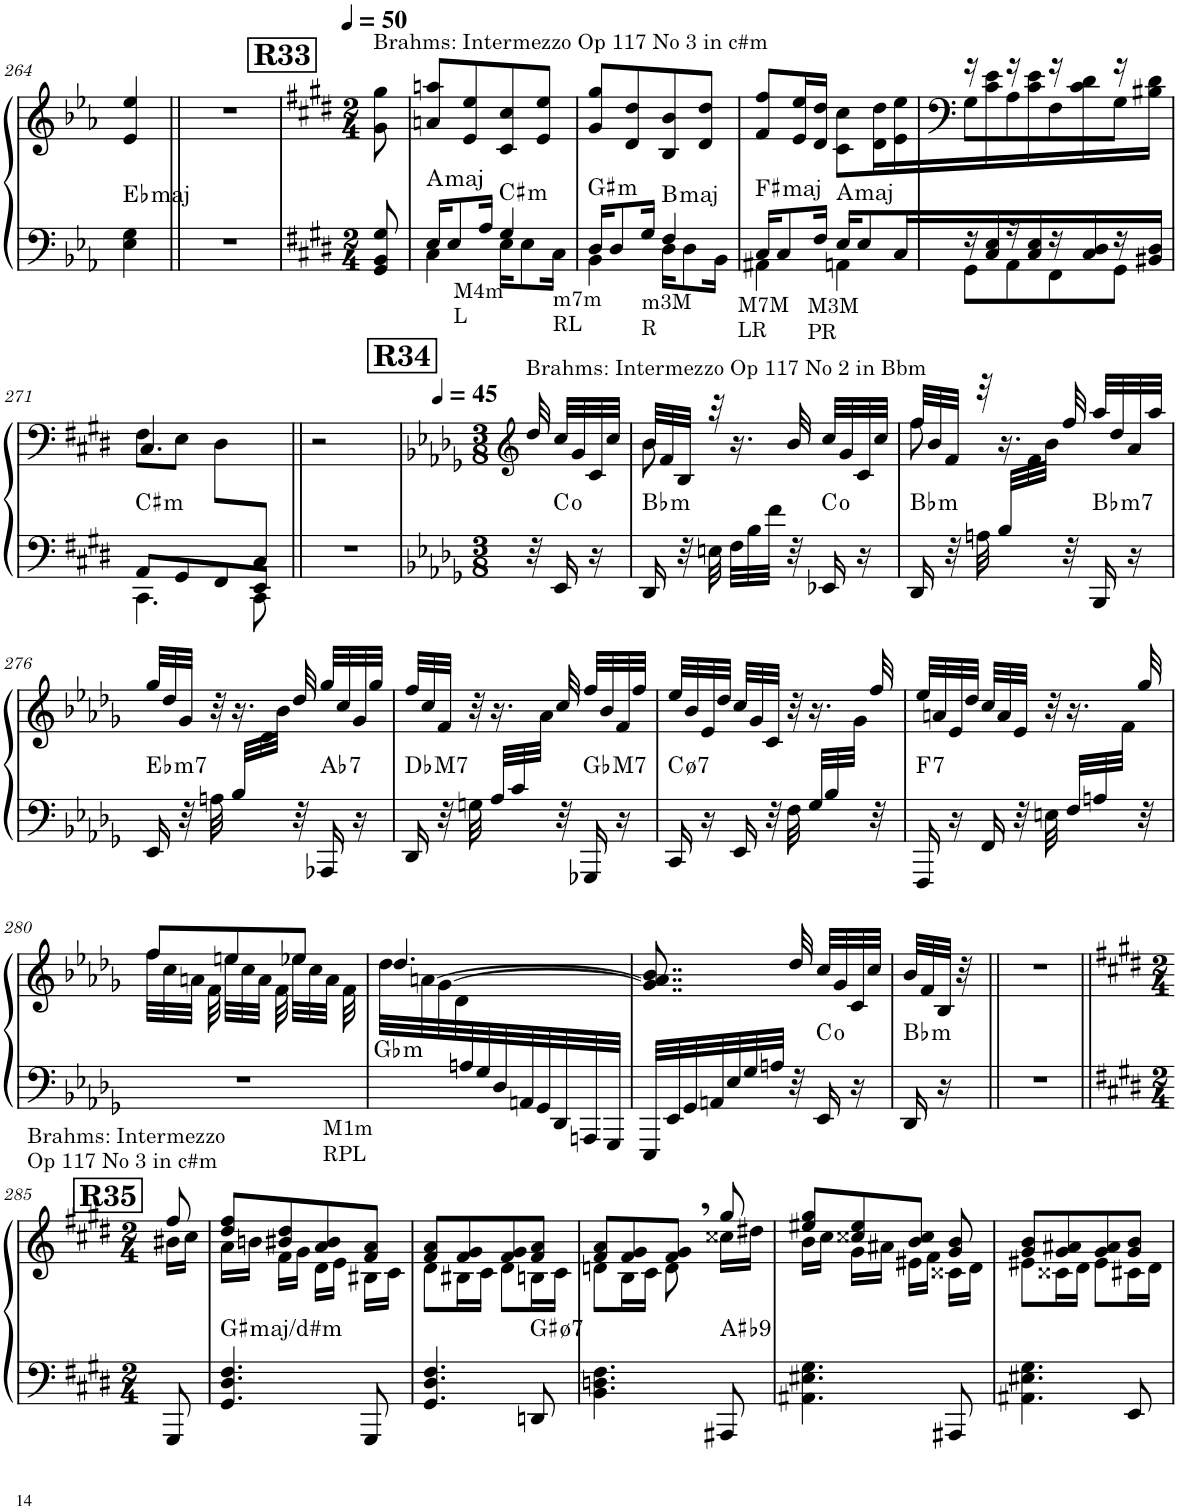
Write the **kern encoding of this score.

**kern	**kern	**harte
*part1	*part1	*part1
*staff2	*staff1	*
*I"Piano	*	*
*I'Pno.	*	*
!!LO:PB:g=z
*clefG2	*clefG2	*
*k[b-e-a-]	*k[b-e-a-]	*
*M6/8	*M6/8	*
=264	=264	=264
!	!	!LO:H:kt=maj
4E-\ 4G\	4e-/ 4ee-/	Eb:maj
=265||	=265||	=265||
2.r	2.r	.
=266	=266	=266
!!LO:REH:place=s1:a:B:cj:fs=14:t=R33
*k[f#c#g#d#]	*k[f#c#g#d#]	*
*M2/4	*M2/4	*
*	*MM50	*
!	!LO:TX:a:t=Brahms&colon; Intermezzo Op 117 No 3 in c#m	!
8GG#/ 8BB/ 8G#/	8g#\ 8gg#\	.
=267	=267	=267
*^	*	*
!	!	!	!LO:H:kt=maj
16E/KL	4C#\	8an/ 8aan/L	A:maj
8E/	.	.	.
.	.	8e/ 8ee/	.
16A/Jk	.	.	.
!LO:TX:b:t=M4m	!	!	!
!LO:TX:b:t=L	!	!	!
!	!	!	!LO:H:kt=m
4G#/	16E\KL	8c#/ 8cc#/	C#:min
.	8E\	.	.
.	.	8e/ 8ee/J	.
.	16C#\Jk	.	.
=268	=268	=268	=268
!LO:TX:b:t=m7m	!	!	!
!LO:TX:b:t=RL	!	!	!
!	!	!	!LO:H:kt=m
16D#/KL	4BB\	8g#/ 8gg#/L	G#:min
8D#/	.	.	.
.	.	8d#/ 8dd#/	.
16G#/Jk	.	.	.
!LO:TX:b:t=m3M	!	!	!
!LO:TX:b:t=R	!	!	!
!	!	!	!LO:H:kt=maj
4F#/	16D#\KL	8B/ 8b/	B:maj
.	8D#\	.	.
.	.	8d#/ 8dd#/J	.
.	16BB\Jk	.	.
=269	=269	=269	=269
!LO:TX:b:t=M7M	!	!	!
!LO:TX:b:t=LR	!	!	!
!	!	!	!LO:H:kt=maj
16C#/KL	4AA#X\	8f#/ 8ff#/L	F#:maj
8C#/	.	.	.
.	.	16e/ 16ee/L	.
16F#/Jk	.	16d#/ 16dd#/JJ	.
!LO:TX:b:t=M3M	!	!	!
!LO:TX:b:t=PR	!	!	!
!	!	!	!LO:H:kt=maj
16E/KL	4AAn\	8c#\ 8cc#\L	A:maj
8E/	.	.	.
.	.	16d#\ 16dd#\L	.
16C#/L	.	16e\ 16ee\	.
=270	=270	=270	=270
*	*	*^	*
16r	8GG#\L	16r	8G#\L	.
16C#/ 16E/	.	16c#\ 16e\	.	.
16r	8AA\	16r	8A\	.
16C#/ 16E/	.	16c#\ 16e\	.	.
16r	8FF#\	16r	8F#\	.
16C#/ 16D#/	.	16c#\ 16d#\	.	.
16r	8GG#\J	16r	8G#\J	.
16BB#X/ 16D#/JJ	.	16B#X\ 16d#\JJ	.	.
!!LO:LB:g=z	!!
=271	=271	=271	=271	=271
*	*^	*	*	*
!	!	!	!	!	!LO:H:kt=m
4.ryy	8AA/L	4.CC#\	4.C#/	8F#\L	C#:min
.	8GG#/	.	.	8E\J	.
.	8FF#/	.	.	8D#\L	.
8C#/J	8EE/J	8CC#\	8ryy	8ryy	.
*v	*v	*v	*	*	*
*	*v	*v	*
=272||	=272||	=272||
2r	2r	.
=273	=273	=273
!!LO:REH:place=s1:a:B:cj:fs=14:t=R34
*	*clefG2	*
*k[b-e-a-d-g-]	*k[b-e-a-d-g-]	*
*M3/8	*M3/8	*
*	*MM45	*
!	!LO:TX:a:t=Brahms&colon; Intermezzo Op 117 No 2 in Bbm	!
32r	32dd-/	.
16EE-/	32cc/LLL	C:dim
.	32g-/	.
16r	32c/	.
.	32cc/JJJ	.
=274	=274	=274
*	*^	*
!	!	!	!LO:H:kt=m
16DD-/	32b-/LLL	8b-\	Bb:min
.	32f/	.	.
32r	32B-/JJJ	.	.
32En\	32r	.	.
32F\LLL	16.r	8ryy	.
32B-\	.	.	.
32f\JJJ	.	.	.
32r	32b-/	.	.
16EE-X/	32cc/LLL	8ryy	C:dim
.	32g-/	.	.
16r	32c/	.	.
.	32cc/JJJ	.	.
=275	=275	=275	=275
*	*	*^	*
!	!	!	!	!LO:H:kt=m
16DD-/	32ff/LLL	8ff\	32ryy	Bb:min
*	*	*v	*v	*
.	32b-/	.	.
32r	32f/JJJ	.	.
32An\	32r	.	.
32B-/LLL	16.r	8ryy	.
*	*	*^	*
16ryy	.	.	32f\	.
.	.	.	32b-\JJJ	.
32r	32ff/	.	8ryy	.
!	!	!	!	!LO:H:kt=m7
16BBB-/	32aa-/LLL	8ryy	.	Bb:min7
.	32dd-/	.	.	.
16r	32a-/	.	.	.
.	32aa-/JJJ	.	32ryy	.
!!LO:LB:g=z
=276	=276	=276	=276	=276
!	!	!	!	!LO:H:kt=m7
*	*	*v	*v	*
16EE-/	32gg-/LLL	32ryy	Eb:min7
*	*v	*v	*
.	32dd-/	.
32r	32g-/JJJ	.
32An\	32r	.
32B-/LLL	16.r	.
*	*^	*
16ryy	.	32d-\	.
.	.	32b-\JJJ	.
32r	32dd-/	8ryy	.
!	!	!	!LO:H:kt=7
16AAA-X/	32gg-/LLL	.	Ab:7
.	32cc/	.	.
16r	32g-/	.	.
.	32gg-/JJJ	32ryy	.
=277	=277	=277	=277
!	!	!	!LO:H:kt=M7
16DD-/	32ff/LLL	8.ryy	Db:maj7
.	32cc/	.	.
32r	32f/JJJ	.	.
32Gn\	32r	.	.
32A-/LLL	16.r	.	.
32c/	.	.	.
32ryy	.	32a-\JJJ	.
32r	32cc/	8ryy	.
!	!	!	!LO:H:kt=M7
16GGG-X/	32ff/LLL	.	Gb:maj7
.	32b-/	.	.
16r	32f/	.	.
.	32ff/JJJ	32ryy	.
=278	=278	=278	=278
!	!	!	!LO:H:kt=7
16CC/	32ee-/LLL	16ryy	C:hdim7
.	32b-/	.	.
*	*v	*v	*
16r	32e-/	.
.	32dd-/JJJ	.
16EE-/	32cc/LLL	.
.	32g-/	.
32r	32c/JJJ	.
32F\	32r	.
32G-/LLL	16.r	.
32B-/	.	.
*	*^	*
32ryy	.	32g-\JJJ	.
32r	32ff/	32ryy	.
=279	=279	=279	=279
!	!	!	!LO:H:kt=7
16FFF/	32ee-/LLL	16ryy	F:7
.	32an/	.	.
*	*v	*v	*
16r	32e-/	.
.	32dd-/JJJ	.
16FF/	32cc/LLL	.
.	32a/	.
32r	32e-/JJJ	.
32En\	32r	.
32F/LLL	16.r	.
32An/	.	.
*	*^	*
32ryy	.	32f\JJJ	.
32r	32gg-/	32ryy	.
!!LO:LB:g=z	!!
=280	=280	=280	=280
4.r	8ff/L	32ff\LLL	.
.	.	32cc\	.
.	.	32an\JJJ	.
.	.	32f\	.
.	8een/	32ee\LLL	.
.	.	32cc\	.
.	.	32a\JJJ	.
.	.	32f\	.
.	8ee-X/J	32ee-\LLL	.
.	.	32cc\	.
.	.	32a\JJJ	.
.	.	32f\	.
=281	=281	=281	=281
!	!	!	!LO:H:kt=m
8ryy	4.dd-/	32dd-\LLL	Gb:min
.	.	[32an\	.
.	.	[32g-\	.
.	.	32d-\	.
!LO:TX:b:t=M1m	!	!	!
!LO:TX:b:t=RPL	!	!	!
32An/	.	4ryy	.
32G-/	.	.	.
32D-/	.	.	.
32AAn/	.	.	.
32GG-/	.	.	.
32DD-/	.	.	.
32AAAn/	.	.	.
32GGG-/JJJ	.	.	.
*	*v	*v	*
=282	=282	=282
32EEE-/LLL	8..g-/] 8..a/] 8..b-/	.
32EE-/	.	.
32GG-/	.	.
32AAn/	.	.
32E-/	.	.
32G-/	.	.
32An/JJJ	.	.
32r	32dd-/	.
16EE-/	32cc/LLL	C:dim
.	32g-/	.
16r	32c/	.
.	32cc/JJJ	.
=283	=283	=283
!	!	!LO:H:kt=m
16DD-/	32b-/LLL	Bb:min
.	32f/	.
16r	32B-/JJJ	.
.	32r	.
=284||	=284||	=284||
4.r	4.r	.
!!LO:LB:g=z
!!LO:REH:place=s1:a:B:cj:fs=14:t=R35
=285||	=285||	=285||
*k[f#c#g#d#]	*k[f#c#g#d#]	*
*M2/4	*M2/4	*
*	*^	*
!	!LO:TX:a:t=Brahms&colon; Intermezzo	!	!
!	!LO:TX:a:t=Op 117 No 3 in c#m	!	!
8GGG#/	8ff#/	16b#X\LL	.
.	.	16cc#\JJ	.
=286	=286	=286	=286
!	!	!	!LO:H:kt=maj
4.GG#/ 4.D#/ 4.F#/	8dd#/ 8ff#/L	16a\LL	G#:maj
.	.	16bn\JJ	.
.	8b#X/ 8dd#/	16f#\LL	.
.	.	16g#\JJ	.
.	8a/ 8b#/	16d#\LL	.
.	.	16e\JJ	.
8GGG#/	8f#/ 8a/J	16B#X\LL	.
.	.	16c#\JJ	.
=287	=287	=287	=287
4.GG#/ 4.D#/ 4.F#/	8f#/ 8a/L	8d#\L	.
.	8f#/ 8g#/	16B#X\L	.
.	.	16c#\JJ	.
.	8f#/ 8g#/	8d#\L	.
!	!	!	!LO:H:kt=7
8DDn/	8f#/ 8a/J	16Bn\L	G#:hdim7
.	.	16c#\JJ	.
=288	=288	=288	=288
4.BB\ 4.Dn\ 4.F#\	8f#/ 8a/L	8dn\L	.
.	8f#/ 8g#/	16B\L	.
.	.	16c#\JJ	.
.	8f#/, 8g#/,J	8d\	.
8AAA#X/	8gg#/	16cc##X\LL	A#:maj(b9)
.	.	16dd#X\JJ	.
=289	=289	=289	=289
4.AA#X\ 4.E#X\ 4.G#\	8ee#X/ 8gg#/L	16b\LL	.
.	.	16cc#\JJ	.
.	8cc##X/ 8ee#/	16g#\LL	.
.	.	16a#X\JJ	.
.	8b/ 8cc##/J	16e#X\LL	.
.	.	16f#\JJ	.
8AAA#X/	8g#/ 8b/	16c##X\LL	.
.	.	16d#\JJ	.
=290	=290	=290	=290
4.AA#X\ 4.E#X\ 4.G#\	8g#/ 8b/L	8e#X\L	.
.	8g#/ 8a#X/	16c##X\L	.
.	.	16d#\JJ	.
.	8g#/ 8a#/	8e#\L	.
8EE/	8g#/ 8b/J	16c#X\L	.
.	.	16d#\JJ	.
*	*v	*v	*
=	=	=
*-	*-	*-
